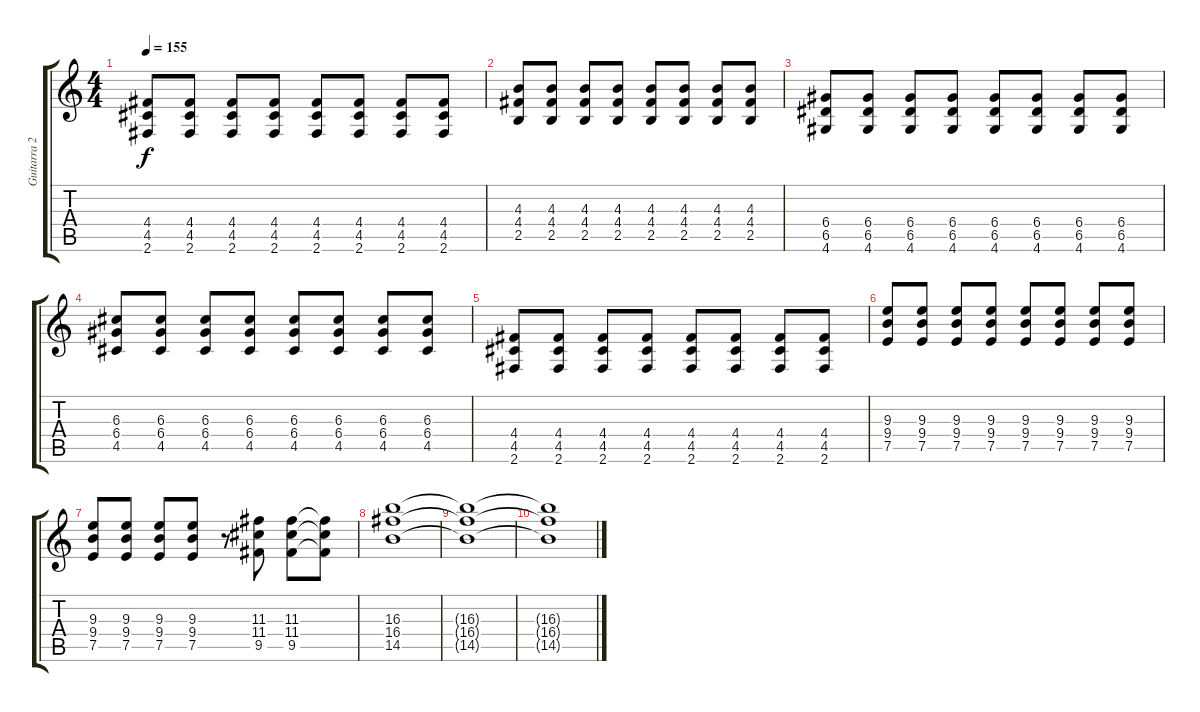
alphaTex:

\track ("Guitarra 2 RSE" "Guitarra 2") {instrument overdrivenguitar}
\staff {score tabs}
\tuning (E4 B3 G3 D3 A2 E2) {hide}
\ts (4 4)
\tempo 155
\clef g2
\ks c
(4.4 4.5 2.6).8{dy f} (4.4 4.5 2.6).8 (4.4 4.5 2.6).8 (4.4 4.5 2.6).8 (4.4 4.5 2.6).8 (4.4 4.5 2.6).8 (4.4 4.5 2.6).8 (4.4 4.5 2.6).8 |
(4.3 4.4 2.5).8 (4.3 4.4 2.5).8 (4.3 4.4 2.5).8 (4.3 4.4 2.5).8 (4.3 4.4 2.5).8 (4.3 4.4 2.5).8 (4.3 4.4 2.5).8 (4.3 4.4 2.5).8 |
(6.4 6.5 4.6).8 (6.4 6.5 4.6).8 (6.4 6.5 4.6).8 (6.4 6.5 4.6).8 (6.4 6.5 4.6).8 (6.4 6.5 4.6).8 (6.4 6.5 4.6).8 (6.4 6.5 4.6).8 |
(6.3 6.4 4.5).8 (6.3 6.4 4.5).8 (6.3 6.4 4.5).8 (6.3 6.4 4.5).8 (6.3 6.4 4.5).8 (6.3 6.4 4.5).8 (6.3 6.4 4.5).8 (6.3 6.4 4.5).8 |
(4.4 4.5 2.6).8 (4.4 4.5 2.6).8 (4.4 4.5 2.6).8 (4.4 4.5 2.6).8 (4.4 4.5 2.6).8 (4.4 4.5 2.6).8 (4.4 4.5 2.6).8 (4.4 4.5 2.6).8 |
(9.3 9.4 7.5).8 (9.3 9.4 7.5).8 (9.3 9.4 7.5).8 (9.3 9.4 7.5).8 (9.3 9.4 7.5).8 (9.3 9.4 7.5).8 (9.3 9.4 7.5).8 (9.3 9.4 7.5).8 |
(9.3 9.4 7.5).8 (9.3 9.4 7.5).8 (9.3 9.4 7.5).8 (9.3 9.4 7.5).8 r.8 (11.3 11.4 9.5).8 (11.3 11.4 9.5).8 (11.3{t} 11.4{t} 9.5{t}).8 |
(16.3 16.4 14.5).1 |
(16.3{t} 16.4{t} 14.5{t}).1 |
(16.3{t} 16.4{t} 14.5{t}).1
